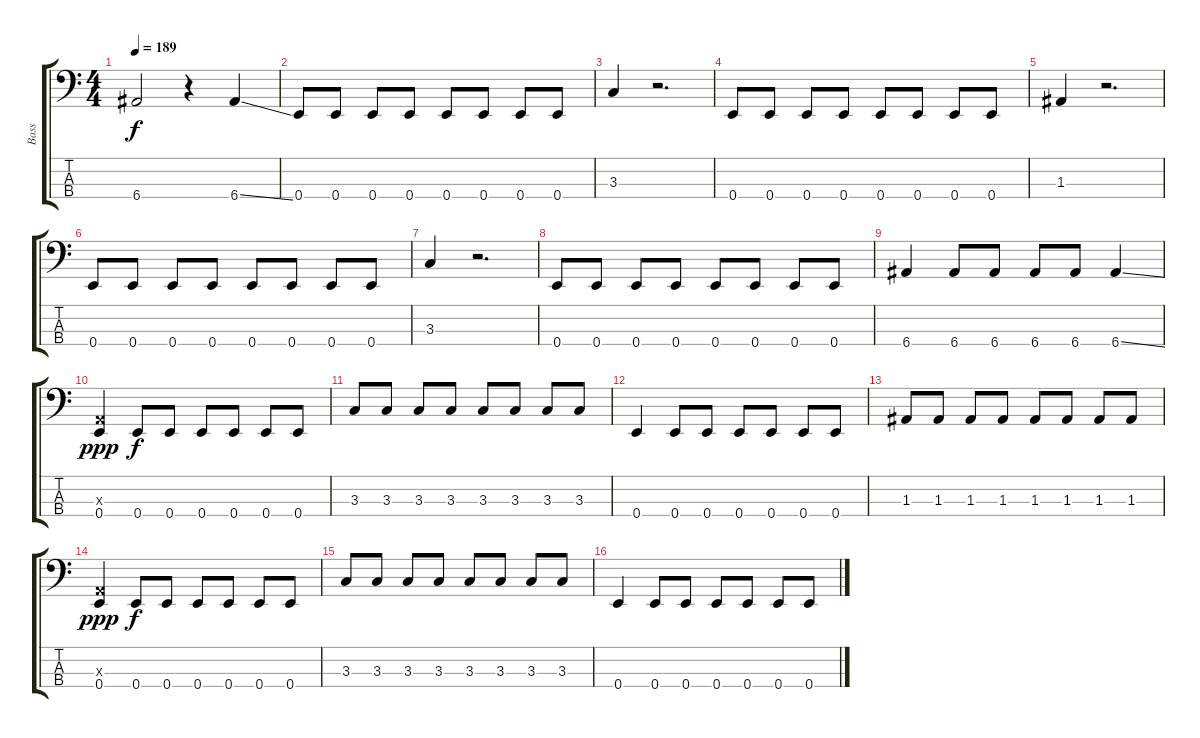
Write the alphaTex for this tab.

\track ("Bass" "Bass") {instrument electricbassfinger}
\staff {score tabs}
\tuning (G2 D2 A1 E1) {hide}
\ts (4 4)
\tempo 189
\clef f4
\ks c
6.4.2{dy f} r.4 6.4{ss}.4 |
0.4.8 0.4.8 0.4.8 0.4.8 0.4.8 0.4.8 0.4.8 0.4.8 |
3.3.4 r.2{d} |
0.4.8 0.4.8 0.4.8 0.4.8 0.4.8 0.4.8 0.4.8 0.4.8 |
1.3.4 r.2{d} |
0.4.8 0.4.8 0.4.8 0.4.8 0.4.8 0.4.8 0.4.8 0.4.8 |
3.3.4 r.2{d} |
0.4.8 0.4.8 0.4.8 0.4.8 0.4.8 0.4.8 0.4.8 0.4.8 |
6.4.4 6.4.8 6.4.8 6.4.8 6.4.8 6.4{ss}.4 |
(0.3{x} 0.4).4{dy ppp} 0.4.8{dy f} 0.4.8 0.4.8 0.4.8 0.4.8 0.4.8 |
3.3.8 3.3.8 3.3.8 3.3.8 3.3.8 3.3.8 3.3.8 3.3.8 |
0.4.4 0.4.8 0.4.8 0.4.8 0.4.8 0.4.8 0.4.8 |
1.3.8 1.3.8 1.3.8 1.3.8 1.3.8 1.3.8 1.3.8 1.3.8 |
(0.3{x} 0.4).4{dy ppp} 0.4.8{dy f} 0.4.8 0.4.8 0.4.8 0.4.8 0.4.8 |
3.3.8 3.3.8 3.3.8 3.3.8 3.3.8 3.3.8 3.3.8 3.3.8 |
0.4.4 0.4.8 0.4.8 0.4.8 0.4.8 0.4.8 0.4.8
